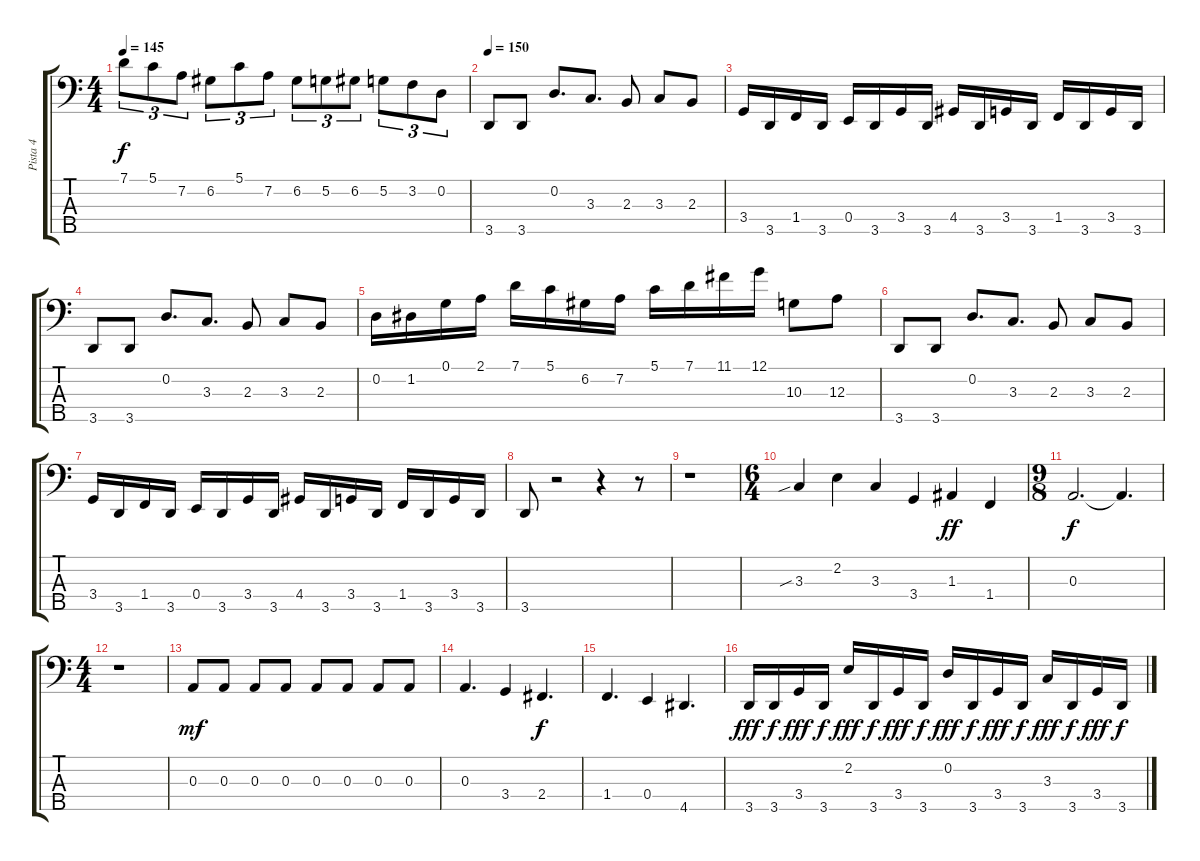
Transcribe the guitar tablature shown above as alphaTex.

\track ("Pista 4" "Pista 4") {instrument electricbassfinger}
\staff {score tabs}
\tuning (G2 D2 A1 E1 B0) {hide}
\ts (4 4)
\tempo 145
\clef f4
\ks c
7.1.8{tu (3 2) dy f} 5.1.8{tu (3 2)} 7.2.8{tu (3 2)} 6.2.8{tu (3 2)} 5.1.8{tu (3 2)} 7.2.8{tu (3 2)} 6.2.8{tu (3 2)} 5.2.8{tu (3 2)} 6.2.8{tu (3 2)} 5.2.8{tu (3 2)} 3.2.8{tu (3 2)} 0.2.8{tu (3 2)} |
\tempo 150
3.5.8 3.5.8 0.2.8{d} 3.3.8{d} 2.3.8 3.3.8 2.3.8 |
3.4.16 3.5.16 1.4.16 3.5.16 0.4.16 3.5.16 3.4.16 3.5.16 4.4.16 3.5.16 3.4.16 3.5.16 1.4.16 3.5.16 3.4.16 3.5.16 |
3.5.8 3.5.8 0.2.8{d} 3.3.8{d} 2.3.8 3.3.8 2.3.8 |
0.2.16 1.2.16 0.1.16 2.1.16 7.1.16 5.1.16 6.2.16 7.2.16 5.1.16 7.1.16 11.1.16 12.1.16 10.3.8 12.3.8 |
3.5.8 3.5.8 0.2.8{d} 3.3.8{d} 2.3.8 3.3.8 2.3.8 |
3.4.16 3.5.16 1.4.16 3.5.16 0.4.16 3.5.16 3.4.16 3.5.16 4.4.16 3.5.16 3.4.16 3.5.16 1.4.16 3.5.16 3.4.16 3.5.16 |
3.5.8 r.2 r.4 r.8 |
r.1 |
\ts (6 4)
3.3{sib}.4 2.2.4 3.3.4 3.4.4 1.3.4{dy ff} 1.4.4 |
\ts (9 8)
0.3.2{d dy f} 0.3{t}.4{d} |
\ts (4 4)
r.1 |
0.3.8{dy mf} 0.3.8 0.3.8 0.3.8 0.3.8 0.3.8 0.3.8 0.3.8 |
0.3.4{d} 3.4.4 2.4.4{d dy f} |
1.4.4{d} 0.4.4 4.5.4{d} |
3.5.16{dy fff instrument slapbass2} 3.5.16{dy f} 3.4.16{dy fff} 3.5.16{dy f} 2.2.16{dy fff} 3.5.16{dy f} 3.4.16{dy fff} 3.5.16{dy f} 0.2.16{dy fff} 3.5.16{dy f} 3.4.16{dy fff} 3.5.16{dy f} 3.3.16{dy fff} 3.5.16{dy f} 3.4.16{dy fff} 3.5.16{dy f}
